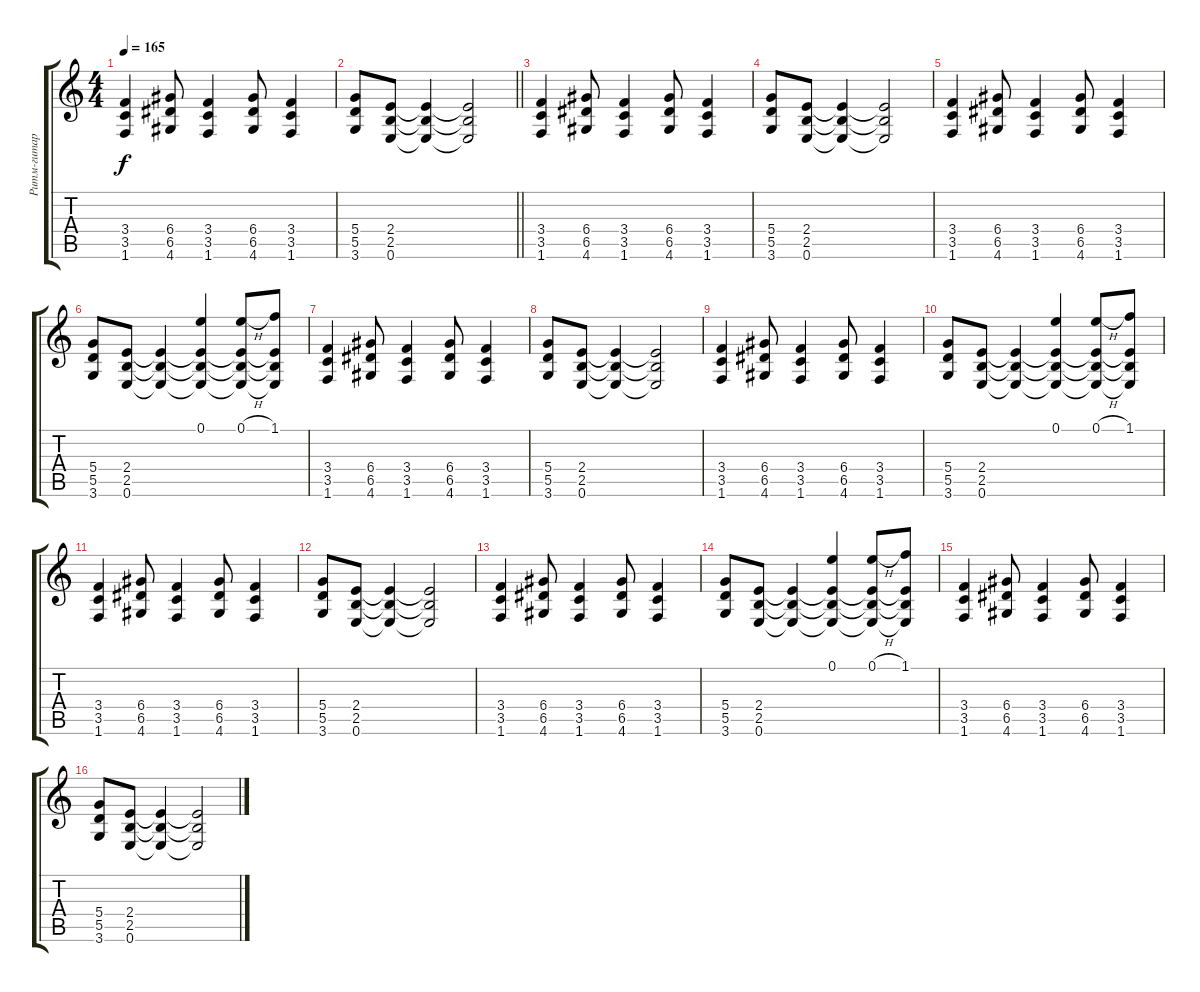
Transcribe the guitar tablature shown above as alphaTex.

\track ("Ритм-гитара (Силеноз)" "Ритм-гитар") {instrument distortionguitar}
\staff {score tabs}
\tuning (E4 B3 G3 D3 A2 E2) {hide}
\ts (4 4)
\tempo 165
\clef g2
\ks c
(3.4 3.5 1.6).4{dy f} (6.4 6.5 4.6).8 (3.4 3.5 1.6).4 (6.4 6.5 4.6).8 (3.4 3.5 1.6).4 |
\barLineRight lightlight
(5.4 5.5 3.6).8 (2.4 2.5 0.6).8 (2.4{t} 2.5{t} 0.6{t}).4 (2.4{t} 2.5{t} 0.6{t}).2 |
(3.4 3.5 1.6).4 (6.4 6.5 4.6).8 (3.4 3.5 1.6).4 (6.4 6.5 4.6).8 (3.4 3.5 1.6).4 |
(5.4 5.5 3.6).8 (2.4 2.5 0.6).8 (2.4{t} 2.5{t} 0.6{t}).4 (2.4{t} 2.5{t} 0.6{t}).2 |
(3.4 3.5 1.6).4 (6.4 6.5 4.6).8 (3.4 3.5 1.6).4 (6.4 6.5 4.6).8 (3.4 3.5 1.6).4 |
(5.4 5.5 3.6).8 (2.4 2.5 0.6).8 (2.4{t} 2.5{t} 0.6{t}).4 (0.1 2.4{t} 2.5{t} 0.6{t}).4 (0.1{h} 2.4{t} 2.5{t} 0.6{t}).8 (1.1 2.4{t} 2.5{t} 0.6{t}).8 |
(3.4 3.5 1.6).4 (6.4 6.5 4.6).8 (3.4 3.5 1.6).4 (6.4 6.5 4.6).8 (3.4 3.5 1.6).4 |
(5.4 5.5 3.6).8 (2.4 2.5 0.6).8 (2.4{t} 2.5{t} 0.6{t}).4 (2.4{t} 2.5{t} 0.6{t}).2 |
(3.4 3.5 1.6).4 (6.4 6.5 4.6).8 (3.4 3.5 1.6).4 (6.4 6.5 4.6).8 (3.4 3.5 1.6).4 |
(5.4 5.5 3.6).8 (2.4 2.5 0.6).8 (2.4{t} 2.5{t} 0.6{t}).4 (0.1 2.4{t} 2.5{t} 0.6{t}).4 (0.1{h} 2.4{t} 2.5{t} 0.6{t}).8 (1.1 2.4{t} 2.5{t} 0.6{t}).8 |
(3.4 3.5 1.6).4 (6.4 6.5 4.6).8 (3.4 3.5 1.6).4 (6.4 6.5 4.6).8 (3.4 3.5 1.6).4 |
(5.4 5.5 3.6).8 (2.4 2.5 0.6).8 (2.4{t} 2.5{t} 0.6{t}).4 (2.4{t} 2.5{t} 0.6{t}).2 |
(3.4 3.5 1.6).4 (6.4 6.5 4.6).8 (3.4 3.5 1.6).4 (6.4 6.5 4.6).8 (3.4 3.5 1.6).4 |
(5.4 5.5 3.6).8 (2.4 2.5 0.6).8 (2.4{t} 2.5{t} 0.6{t}).4 (0.1 2.4{t} 2.5{t} 0.6{t}).4 (0.1{h} 2.4{t} 2.5{t} 0.6{t}).8 (1.1 2.4{t} 2.5{t} 0.6{t}).8 |
(3.4 3.5 1.6).4 (6.4 6.5 4.6).8 (3.4 3.5 1.6).4 (6.4 6.5 4.6).8 (3.4 3.5 1.6).4 |
(5.4 5.5 3.6).8 (2.4 2.5 0.6).8 (2.4{t} 2.5{t} 0.6{t}).4 (2.4{t} 2.5{t} 0.6{t}).2
